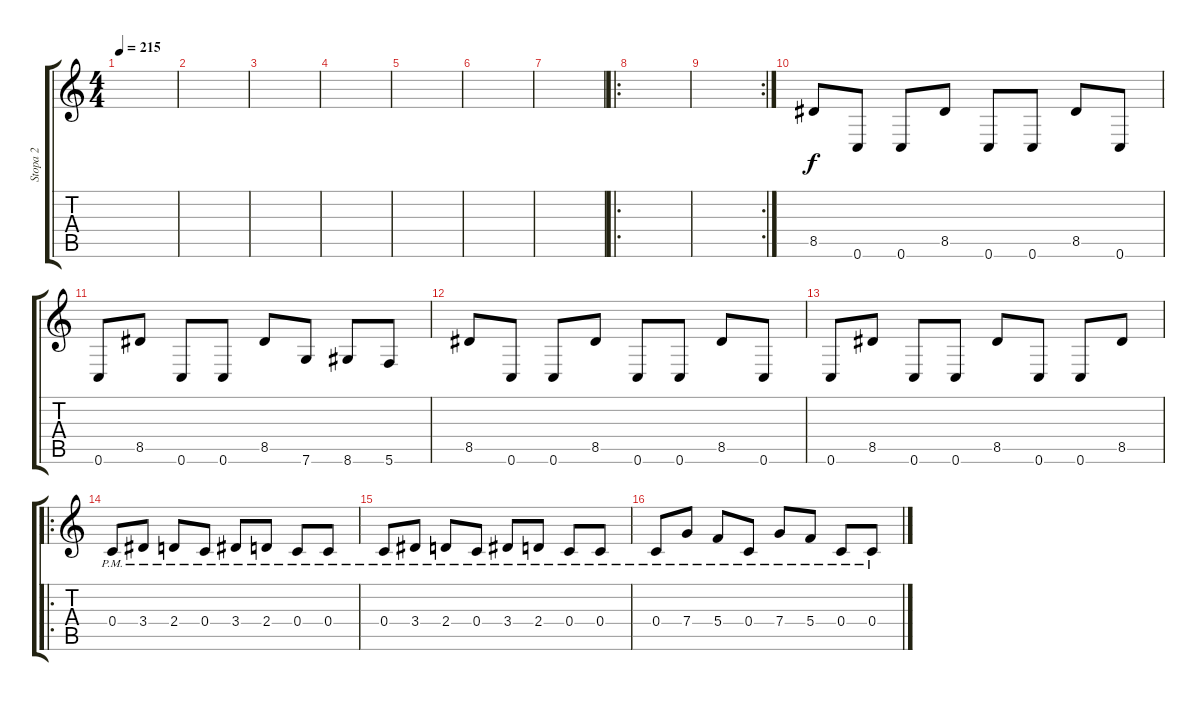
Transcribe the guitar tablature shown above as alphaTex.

\track ("Stopa 2" "Stopa 2") {instrument overdrivenguitar}
\staff {score tabs}
\tuning (D4 A3 F3 C3 G2 C2) {hide}
\ts (4 4)
\tempo 215
\clef g2
\ks c
|
|
|
|
|
|
|
\ro
|
\rc 2
|
8.5.8 0.6.8 0.6.8 8.5.8 0.6.8 0.6.8 8.5.8 0.6.8 |
0.6.8 8.5.8 0.6.8 0.6.8 8.5.8 7.6.8 8.6.8 5.6.8 |
8.5.8 0.6.8 0.6.8 8.5.8 0.6.8 0.6.8 8.5.8 0.6.8 |
0.6.8 8.5.8 0.6.8 0.6.8 8.5.8 0.6.8 0.6.8 8.5.8 |
\ro
0.4{pm}.8 3.4{pm}.8 2.4{pm}.8 0.4{pm}.8 3.4{pm}.8 2.4{pm}.8 0.4{pm}.8 0.4{pm}.8 |
0.4{pm}.8 3.4{pm}.8 2.4{pm}.8 0.4{pm}.8 3.4{pm}.8 2.4{pm}.8 0.4{pm}.8 0.4{pm}.8 |
0.4{pm}.8 7.4{pm}.8 5.4{pm}.8 0.4{pm}.8 7.4{pm}.8 5.4{pm}.8 0.4{pm}.8 0.4{pm}.8
